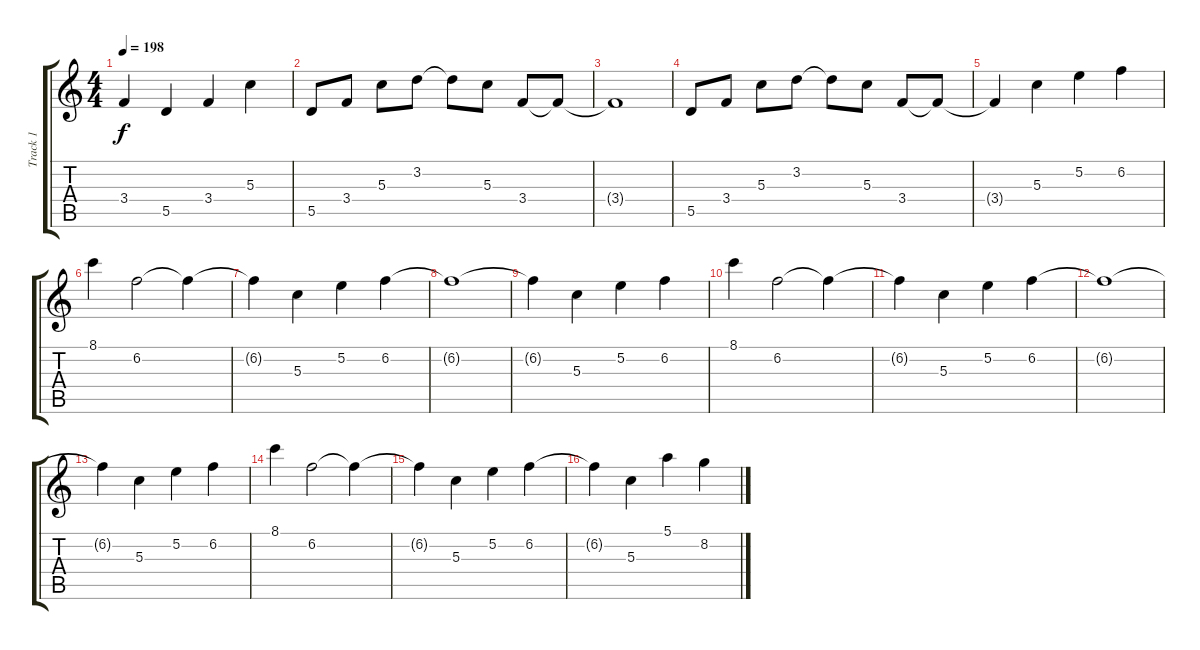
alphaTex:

\track ("Track 1" "Track 1") {instrument electricguitarclean}
\staff {score tabs}
\tuning (E4 B3 G3 D3 A2 E2) {hide}
\ts (4 4)
\tempo 198
\clef g2
\ks c
3.4{t}.4{dy f} 5.5.4 3.4.4 5.3.4 |
5.5.8 3.4.8 5.3.8 3.2.8 3.2{t}.8 5.3.8 3.4.8 3.4{t}.8 |
3.4{t}.1 |
5.5.8 3.4.8 5.3.8 3.2.8 3.2{t}.8 5.3.8 3.4.8 3.4{t}.8 |
3.4{t}.4 5.3.4 5.2.4 6.2.4 |
8.1.4 6.2.2 6.2{t}.4 |
6.2{t}.4 5.3.4 5.2.4 6.2.4 |
6.2{t}.1 |
6.2{t}.4 5.3.4 5.2.4 6.2.4 |
8.1.4 6.2.2 6.2{t}.4 |
6.2{t}.4 5.3.4 5.2.4 6.2.4 |
6.2{t}.1 |
6.2{t}.4 5.3.4 5.2.4 6.2.4 |
8.1.4 6.2.2 6.2{t}.4 |
6.2{t}.4 5.3.4 5.2.4 6.2.4 |
6.2{t}.4 5.3.4 5.1.4 8.2.4
